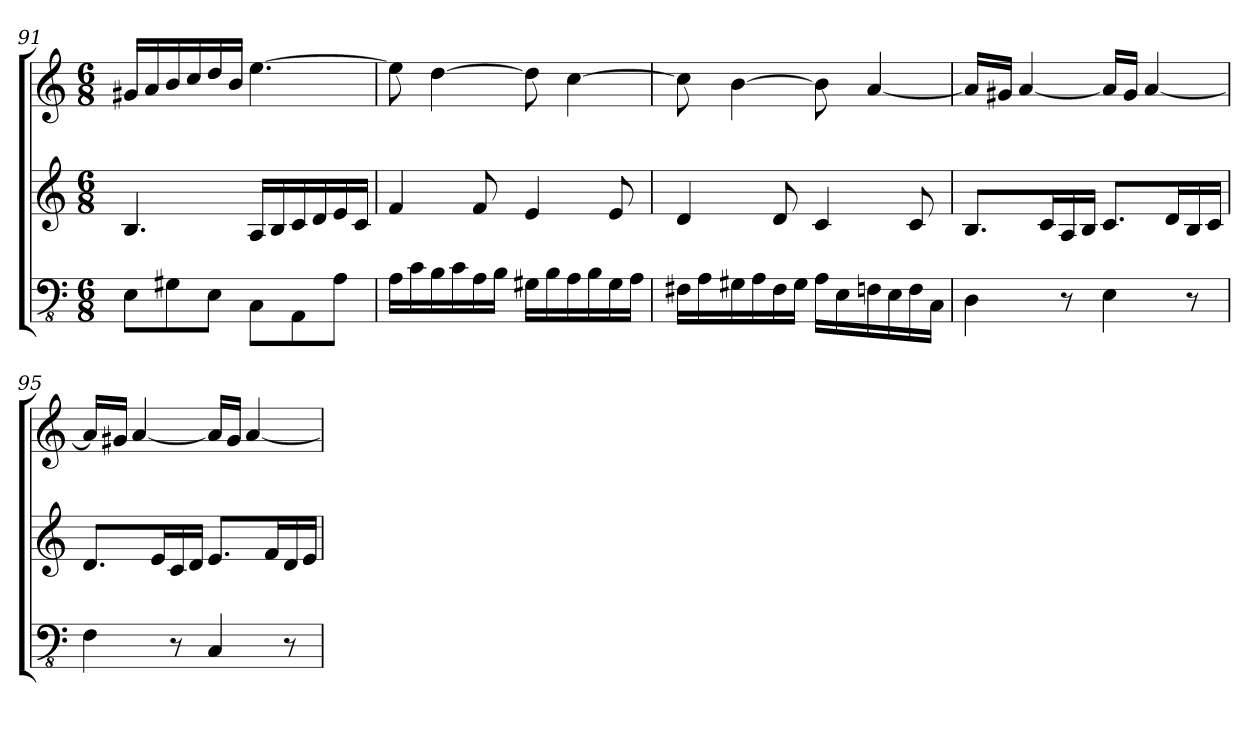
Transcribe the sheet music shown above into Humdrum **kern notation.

**kern	**kern	**kern
*part1	*part1	*part1
*staff3	*staff2	*staff1
*clefFv4	*clefG2	*clefG2
*k[]	*k[]	*k[]
*M6/8	*M6/8	*M6/8
=91	=91	=91
8EE\L	4.B/	16g#X/LL
.	.	16a/
8GG#X\	.	16b/
.	.	16cc/
8EE\J	.	16dd/
.	.	16b/JJ
8CC\L	16A/LL	[4.ee\
.	16B/	.
8AAA\	16c/	.
.	16d/	.
8AA\J	16e/	.
.	16c/JJ	.
!!LO:LB:g=z
=92	=92	=92
16AA\LL	4f/	8ee\]
16C\	.	.
16BB\	.	[4dd\
16C\	.	.
16AA\	8f/	.
16BB\JJ	.	.
16GG#X\LL	4e/	8dd\]
16BB\	.	.
16AA\	.	[4cc\
16BB\	.	.
16GG#\	8e/	.
16AA\JJ	.	.
=93	=93	=93
16FF#X\LL	4d/	8cc\]
16AA\	.	.
16GG#X\	.	[4b\
16AA\	.	.
16FF#\	8d/	.
16GG#\JJ	.	.
16AA\LL	4c/	8b\]
16EE\	.	.
16FFn\	.	[4a/
16EE\	.	.
16FF\	8c/	.
16CC\JJ	.	.
=94	=94	=94
4DD\	8.B/L	16a/LL]
.	.	16g#X/JJ
.	.	[4a/
.	16c/L	.
8r	16A/	.
.	16B/JJ	.
4EE\	8.c/L	16a/LL]
.	.	16g#/JJ
.	.	[4a/
.	16d/L	.
8r	16B/	.
.	16c/JJ	.
=95	=95	=95
4FF\	8.d/L	16a/LL]
.	.	16g#X/JJ
.	.	[4a/
.	16e/L	.
8r	16c/	.
.	16d/JJ	.
4CC/	8.e/L	16a/LL]
.	.	16g#/JJ
.	.	[4a/
.	16f/L	.
8r	16d/	.
.	16e/JJ	.
=	=	=
*-	*-	*-
